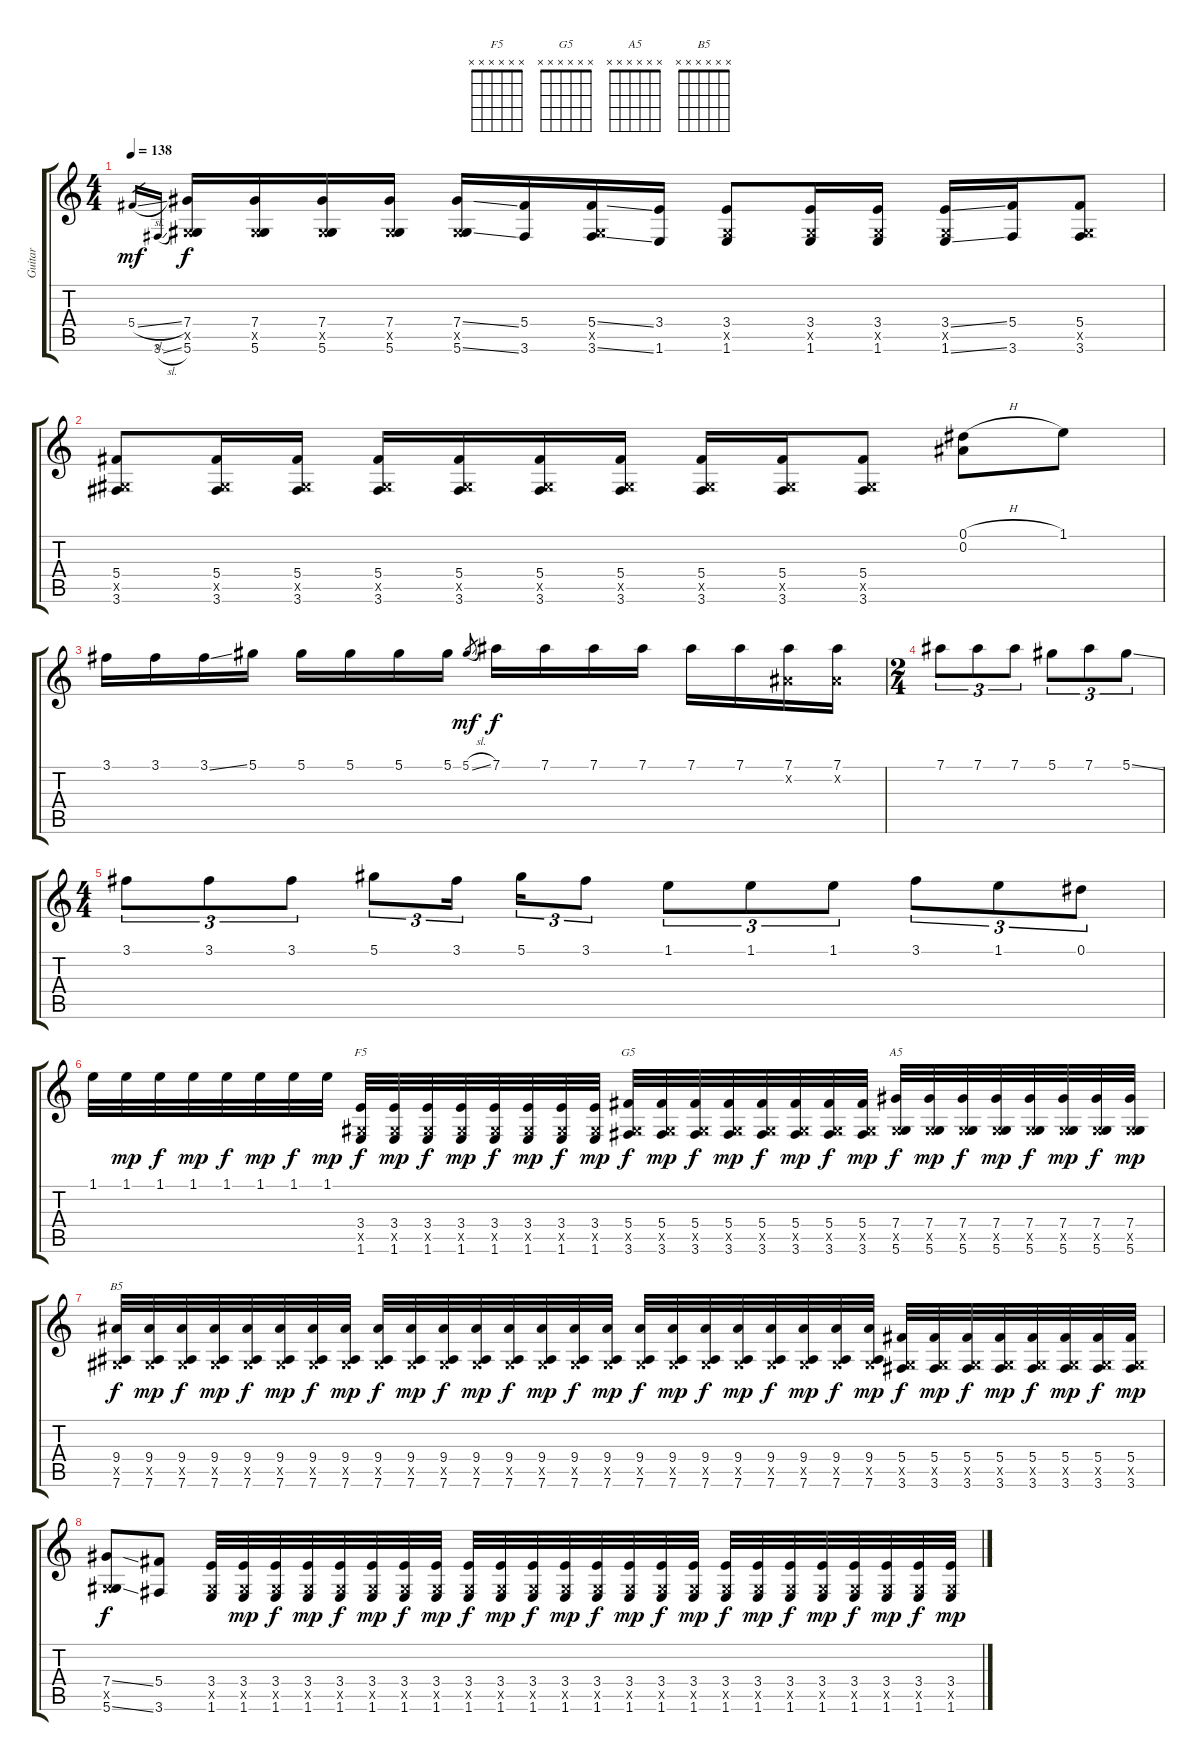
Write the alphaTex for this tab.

\track ("Guitar" "Guitar") {instrument overdrivenguitar}
\staff {score tabs}
\tuning (Eb4 Bb3 Gb3 Db3 Ab2 Eb2) {hide}
\chord ("F5" x x x x x x) {firstfret 0}
\chord ("G5" x x x x x x) {firstfret 0}
\chord ("A5" x x x x x x) {firstfret 0}
\chord ("B5" x x x x x x) {firstfret 0}
\ts (4 4)
\tempo 138
\clef g2
\ks c
5.4{sl}.16{gr dy mf} 3.6{sl}.16{gr} (7.4 0.5{x} 5.6).16{dy f} (7.4 0.5{x} 5.6).16 (7.4 0.5{x} 5.6).16 (7.4 0.5{x} 5.6).16 (7.4{ss} 0.5{x} 5.6{ss}).16 (5.4 3.6).16 (5.4{ss} 0.5{x} 3.6{ss}).16 (3.4 1.6).16 (3.4 0.5{x} 1.6).8 (3.4 0.5{x} 1.6).16 (3.4 0.5{x} 1.6).16 (3.4{ss} 0.5{x} 1.6{ss}).16 (5.4 3.6).16 (5.4 0.5{x} 3.6).8 |
(5.4 0.5{x} 3.6).8 (5.4 0.5{x} 3.6).16 (5.4 0.5{x} 3.6).16 (5.4 0.5{x} 3.6).16 (5.4 0.5{x} 3.6).16 (5.4 0.5{x} 3.6).16 (5.4 0.5{x} 3.6).16 (5.4 0.5{x} 3.6).16 (5.4 0.5{x} 3.6).16 (5.4 0.5{x} 3.6).8 (0.1{h} 0.2).8 1.1.8 |
3.1.16 3.1.16 3.1{ss}.16 5.1.16 5.1.16 5.1.16 5.1.16 5.1.16 5.1{sl}.8{gr dy mf} 7.1.16{dy f} 7.1.16 7.1.16 7.1.16 7.1.16 7.1.16 (7.1 0.2{x}).16 (7.1 0.2{x}).16 |
\ts (2 4)
7.1.8{tu (3 2)} 7.1.8{tu (3 2)} 7.1.8{tu (3 2)} 5.1.8{tu (3 2)} 7.1.8{tu (3 2)} 5.1{ss}.8{tu (3 2)} |
\ts (4 4)
3.1.8{tu (3 2)} 3.1.8{tu (3 2)} 3.1.8{tu (3 2)} 5.1.8{tu (3 2)} 3.1.16{tu (3 2)} 5.1.16{tu (3 2)} 3.1.8{tu (3 2)} 1.1.8{tu (3 2)} 1.1.8{tu (3 2)} 1.1.8{tu (3 2)} 3.1.8{tu (3 2)} 1.1.8{tu (3 2)} 0.1.8{tu (3 2)} |
1.1.32 1.1.32{dy mp} 1.1.32{dy f} 1.1.32{dy mp} 1.1.32{dy f} 1.1.32{dy mp} 1.1.32{dy f} 1.1.32{dy mp} (3.4 0.5{x} 1.6).32{ch "F5" dy f} (3.4 0.5{x} 1.6).32{dy mp} (3.4 0.5{x} 1.6).32{dy f} (3.4 0.5{x} 1.6).32{dy mp} (3.4 0.5{x} 1.6).32{dy f} (3.4 0.5{x} 1.6).32{dy mp} (3.4 0.5{x} 1.6).32{dy f} (3.4 0.5{x} 1.6).32{dy mp} (5.4 0.5{x} 3.6).32{ch "G5" dy f} (5.4 0.5{x} 3.6).32{dy mp} (5.4 0.5{x} 3.6).32{dy f} (5.4 0.5{x} 3.6).32{dy mp} (5.4 0.5{x} 3.6).32{dy f} (5.4 0.5{x} 3.6).32{dy mp} (5.4 0.5{x} 3.6).32{dy f} (5.4 0.5{x} 3.6).32{dy mp} (7.4 0.5{x} 5.6).32{ch "A5" dy f} (7.4 0.5{x} 5.6).32{dy mp} (7.4 0.5{x} 5.6).32{dy f} (7.4 0.5{x} 5.6).32{dy mp} (7.4 0.5{x} 5.6).32{dy f} (7.4 0.5{x} 5.6).32{dy mp} (7.4 0.5{x} 5.6).32{dy f} (7.4 0.5{x} 5.6).32{dy mp} |
(9.4 0.5{x} 7.6).32{ch "B5" dy f} (9.4 0.5{x} 7.6).32{dy mp} (9.4 0.5{x} 7.6).32{dy f} (9.4 0.5{x} 7.6).32{dy mp} (9.4 0.5{x} 7.6).32{dy f} (9.4 0.5{x} 7.6).32{dy mp} (9.4 0.5{x} 7.6).32{dy f} (9.4 0.5{x} 7.6).32{dy mp} (9.4 0.5{x} 7.6).32{dy f} (9.4 0.5{x} 7.6).32{dy mp} (9.4 0.5{x} 7.6).32{dy f} (9.4 0.5{x} 7.6).32{dy mp} (9.4 0.5{x} 7.6).32{dy f} (9.4 0.5{x} 7.6).32{dy mp} (9.4 0.5{x} 7.6).32{dy f} (9.4 0.5{x} 7.6).32{dy mp} (9.4 0.5{x} 7.6).32{dy f} (9.4 0.5{x} 7.6).32{dy mp} (9.4 0.5{x} 7.6).32{dy f} (9.4 0.5{x} 7.6).32{dy mp} (9.4 0.5{x} 7.6).32{dy f} (9.4 0.5{x} 7.6).32{dy mp} (9.4 0.5{x} 7.6).32{dy f} (9.4 0.5{x} 7.6).32{dy mp} (5.4 0.5{x} 3.6).32{dy f} (5.4 0.5{x} 3.6).32{dy mp} (5.4 0.5{x} 3.6).32{dy f} (5.4 0.5{x} 3.6).32{dy mp} (5.4 0.5{x} 3.6).32{dy f} (5.4 0.5{x} 3.6).32{dy mp} (5.4 0.5{x} 3.6).32{dy f} (5.4 0.5{x} 3.6).32{dy mp} |
(7.4{ss} 0.5{x} 5.6{ss}).8{dy f} (5.4 3.6).8 (3.4 0.5{x} 1.6).32 (3.4 0.5{x} 1.6).32{dy mp} (3.4 0.5{x} 1.6).32{dy f} (3.4 0.5{x} 1.6).32{dy mp} (3.4 0.5{x} 1.6).32{dy f} (3.4 0.5{x} 1.6).32{dy mp} (3.4 0.5{x} 1.6).32{dy f} (3.4 0.5{x} 1.6).32{dy mp} (3.4 0.5{x} 1.6).32{dy f} (3.4 0.5{x} 1.6).32{dy mp} (3.4 0.5{x} 1.6).32{dy f} (3.4 0.5{x} 1.6).32{dy mp} (3.4 0.5{x} 1.6).32{dy f} (3.4 0.5{x} 1.6).32{dy mp} (3.4 0.5{x} 1.6).32{dy f} (3.4 0.5{x} 1.6).32{dy mp} (3.4 0.5{x} 1.6).32{dy f} (3.4 0.5{x} 1.6).32{dy mp} (3.4 0.5{x} 1.6).32{dy f} (3.4 0.5{x} 1.6).32{dy mp} (3.4 0.5{x} 1.6).32{dy f} (3.4 0.5{x} 1.6).32{dy mp} (3.4 0.5{x} 1.6).32{dy f} (3.4 0.5{x} 1.6).32{dy mp}
